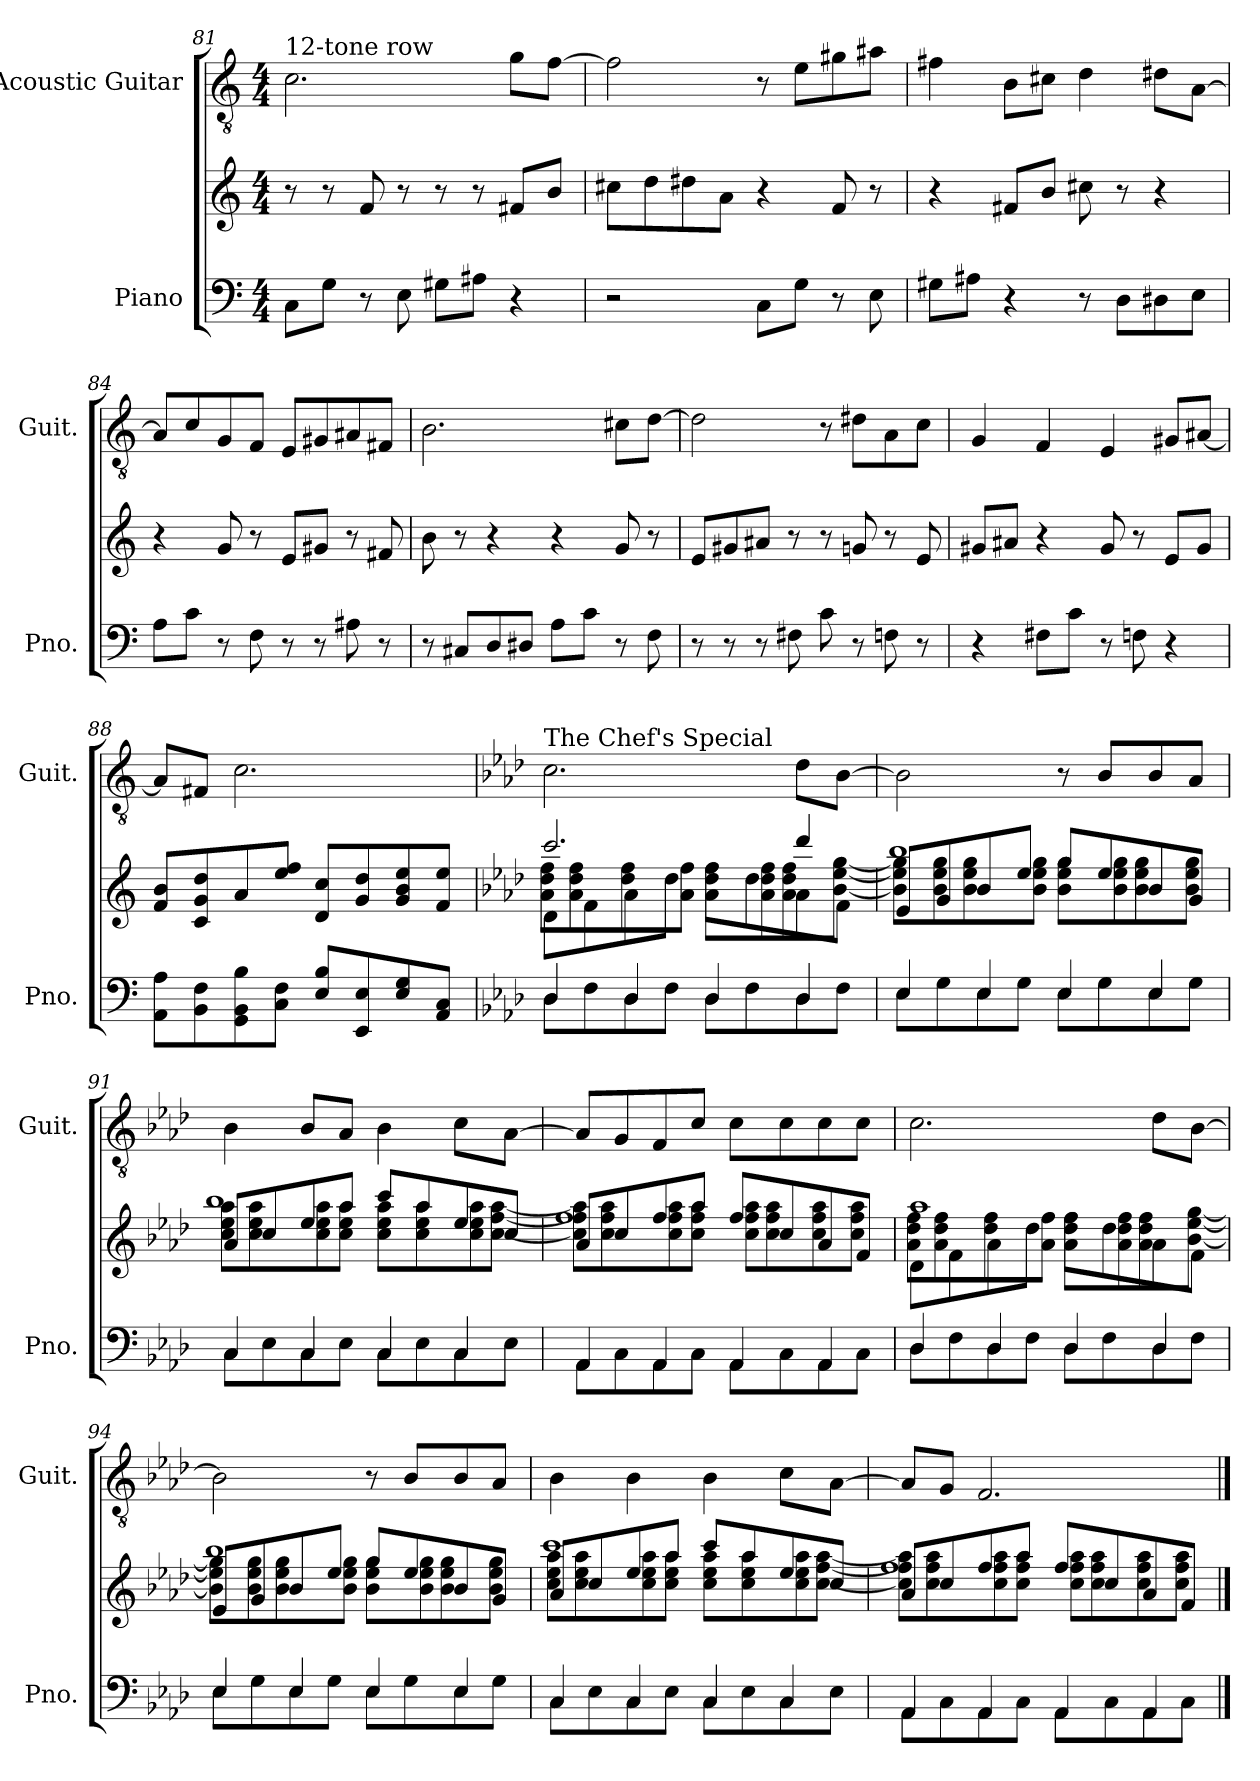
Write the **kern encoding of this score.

**kern	**kern	**kern
*part2	*part2	*part1
*staff3	*staff2	*staff1
*I"Piano	*	*I"Acoustic Guitar
*I'Pno.	*	*I'Guit.
!!LO:LB:g=z
*clefF4	*clefG2	*clefGv2
*k[]	*k[]	*k[]
*M4/4	*M4/4	*M4/4
=81	=81	=81
!	!	!LO:TX:a:t=12-tone row
8C\L	8r	2.c\
8G\J	8r	.
8r	8f/	.
8E\	8r	.
8G#X\L	8r	.
8A#X\J	8r	.
4r	8f#X/L	8g\L
.	8b/J	[8f\J
=82	=82	=82
2r	8cc#X\L	2f\]
.	8dd\	.
.	8dd#X\	.
.	8a\J	.
8C\L	4r	8r
8G\J	.	8e\L
8r	8f/	8g#X\
8E\	8r	8a#X\J
=83	=83	=83
8G#X\L	4r	4f#X\
8A#X\J	.	.
4r	8f#X/L	8B\L
.	8b/J	8c#X\J
8r	8cc#X\	4d\
8D\L	8r	.
8D#X\	4r	8d#X\L
8E\J	.	[8A\J
!!LO:LB:g=z
=84	=84	=84
8A\L	4r	8A/L]
8c\J	.	8c/
8r	8g/	8G/
8F\	8r	8F/J
8r	8e/L	8E/L
8r	8g#X/J	8G#X/
8A#X\	8r	8A#X/
8r	8f#X/	8F#X/J
=85	=85	=85
8r	8b\	2.B\
8C#X/L	8r	.
8D/	4r	.
8D#X/J	.	.
8A\L	4r	.
8c\J	.	.
8r	8g/	8c#X\L
8F\	8r	[8d\J
=86	=86	=86
8r	8e/L	2d\]
8r	8g#X/	.
8r	8a#X/J	.
8F#X\	8r	.
8c\	8r	8r
8r	8gn/	8d#X\L
8Fn\	8r	8A\
8r	8e/	8c\J
!!LO:LB:g=z
=87	=87	=87
4r	8g#X/L	4G/
.	8a#X/J	.
8F#X\L	4r	4F/
8c\J	.	.
8r	8g#/	4E/
8Fn\	8r	.
4r	8e/L	8G#X/L
.	8g#/J	[8A#X/J
=88	=88	=88
8AA\ 8A\L	8f/ 8b/L	8A#/L]
8BB\ 8F\	8c/ 8g/ 8dd/	8F#X/J
8GG\ 8BB\ 8B\	8a/	2.cZ\
8C\ 8F\J	8ee/ 8ff/J	.
8E/ 8B/L	8d/ 8cc/L	.
8EE/ 8E/	8g/ 8dd/	.
8E/ 8G/	8g/ 8b/ 8ee/	.
8AA/ 8C/J	8f/ 8ee/J	.
=89	=89	=89
*k[b-e-a-d-]	*k[b-e-a-d-]	*k[b-e-a-d-]
*^	*^	*
*	*	*	*^	*
!	!	!	!	!	!LO:TX:a:t=The Chef's Special
4D-/	8D-\L	8d-\L	8a-\ 8dd-\ 8ff\L	2.ccc/	2.c\
.	8F\	8f\	8a-\ 8dd-\ 8ff\	.	.
4D-/	8D-\	8a-\	8dd-\ 8ff\	.	.
.	8F\J	8dd-\J	8a-\ 8ff\J	.	.
4D-/	8D-\L	8ff\L	8a-\ 8dd-\ 8ff\L	.	.
.	8F\	8dd-\	8a-\ 8dd-\ 8ff\	.	.
4D-/	8D-\	8a-\	8a-\ 8dd-\ 8ff\	4ddd-/	8d-\L
.	8F\J	8f\J	[8b-\ [8ee-\ [8gg\J	.	[8B-\J
!!LO:PB:g=z
=90	=90	=90	=90	=90	=90
4E-/	8E-\L	8e-/L	8b-\] 8ee-\] 8gg\]L	1bb-	2B-\]
.	8G\	8g/	8b-\ 8ee-\ 8gg\	.	.
4E-/	8E-\	8b-/	8b-\ 8ee-\ 8gg\	.	.
.	8G\J	8ee-/J	8b-\ 8ee-\ 8gg\J	.	.
4E-/	8E-\L	8gg/L	8b-\ 8ee-\ 8gg\L	.	8r
.	8G\	8ee-/	8b-\ 8ee-\ 8gg\	.	8B-/L
4E-/	8E-\	8b-/	8b-\ 8ee-\ 8gg\	.	8B-/
.	8G\J	8g/J	8b-\ 8ee-\ 8gg\J	.	8A-/J
=91	=91	=91	=91	=91	=91
4C/	8C\L	8a-/L	8cc\ 8ee-\ 8aa-\L	1bb-	4B-\
.	8E-\	8cc/	8cc\ 8ee-\ 8aa-\	.	.
4C/	8C\	8ee-/	8cc\ 8ee-\ 8aa-\	.	8B-/L
.	8E-\J	8aa-/J	8cc\ 8ee-\ 8aa-\J	.	8A-/J
4C/	8C\L	8ccc/L	8cc\ 8ee-\ 8aa-\L	.	4B-\
.	8E-\	8aa-/	8cc\ 8ee-\ 8aa-\	.	.
4C/	8C\	8ee-/	8cc\ 8ee-\ 8aa-\	.	8c\L
.	8E-\J	8cc/J	[8cc\ [8ff\ [8aa-\J	.	[8A-\J
!!LO:LB:g=z
=92	=92	=92	=92	=92	=92
4AA-/	8AA-\L	8a-/L	8cc\] 8ff\] 8aa-\]L	1ff	8A-/L]
.	8C\	8cc/	8cc\ 8ff\ 8aa-\	.	8G/
4AA-/	8AA-\	8ff/	8cc\ 8ff\ 8aa-\	.	8F/
.	8C\J	8aa-/J	8cc\ 8ff\ 8aa-\J	.	8c/J
4AA-/	8AA-\L	8ff/L	8cc\ 8ff\ 8aa-\L	.	8c\L
.	8C\	8cc/	8cc\ 8ff\ 8aa-\	.	8c\
4AA-/	8AA-\	8a-/	8cc\ 8ff\ 8aa-\	.	8c\
.	8C\J	8f/J	8cc\ 8ff\ 8aa-\J	.	8c\J
=93	=93	=93	=93	=93	=93
4D-/	8D-\L	8d-\L	8a-\ 8dd-\ 8ff\L	1aa-	2.c\
.	8F\	8f\	8a-\ 8dd-\ 8ff\	.	.
4D-/	8D-\	8a-\	8dd-\ 8ff\	.	.
.	8F\J	8dd-\J	8a-\ 8ff\J	.	.
4D-/	8D-\L	8ff\L	8a-\ 8dd-\ 8ff\L	.	.
.	8F\	8dd-\	8a-\ 8dd-\ 8ff\	.	.
4D-/	8D-\	8a-\	8a-\ 8dd-\ 8ff\	.	8d-\L
.	8F\J	8f\J	[8b-\ [8ee-\ [8gg\J	.	[8B-\J
=94	=94	=94	=94	=94	=94
4E-/	8E-\L	8e-/L	8b-\] 8ee-\] 8gg\]L	1bb-	2B-\]
.	8G\	8g/	8b-\ 8ee-\ 8gg\	.	.
4E-/	8E-\	8b-/	8b-\ 8ee-\ 8gg\	.	.
.	8G\J	8ee-/J	8b-\ 8ee-\ 8gg\J	.	.
4E-/	8E-\L	8gg/L	8b-\ 8ee-\ 8gg\L	.	8r
.	8G\	8ee-/	8b-\ 8ee-\ 8gg\	.	8B-/L
4E-/	8E-\	8b-/	8b-\ 8ee-\ 8gg\	.	8B-/
.	8G\J	8g/J	8b-\ 8ee-\ 8gg\J	.	8A-/J
!!LO:LB:g=z
=95	=95	=95	=95	=95	=95
4C/	8C\L	8a-/L	8cc\ 8ee-\ 8aa-\L	1ccc	4B-\
.	8E-\	8cc/	8cc\ 8ee-\ 8aa-\	.	.
4C/	8C\	8ee-/	8cc\ 8ee-\ 8aa-\	.	4B-\
.	8E-\J	8aa-/J	8cc\ 8ee-\ 8aa-\J	.	.
4C/	8C\L	8ccc/L	8cc\ 8ee-\ 8aa-\L	.	4B-\
.	8E-\	8aa-/	8cc\ 8ee-\ 8aa-\	.	.
4C/	8C\	8ee-/	8cc\ 8ee-\ 8aa-\	.	8c\L
.	8E-\J	8cc/J	[8cc\ [8ff\ [8aa-\J	.	[8A-\J
=96	=96	=96	=96	=96	=96
4AA-/	8AA-\L	8a-/L	8cc\] 8ff\] 8aa-\]L	1ff	8A-/L]
.	8C\	8cc/	8cc\ 8ff\ 8aa-\	.	8G/J
4AA-/	8AA-\	8ff/	8cc\ 8ff\ 8aa-\	.	2.FZ/
.	8C\J	8aa-/J	8cc\ 8ff\ 8aa-\J	.	.
4AA-/	8AA-\L	8ff/L	8cc\ 8ff\ 8aa-\L	.	.
.	8C\	8cc/	8cc\ 8ff\ 8aa-\	.	.
4AA-/	8AA-\	8a-/	8cc\ 8ff\ 8aa-\	.	.
.	8C\J	8f/J	8cc\ 8ff\ 8aa-\J	.	.
*v	*v	*	*	*	*
*	*v	*v	*v	*
==	==	==
*-	*-	*-
